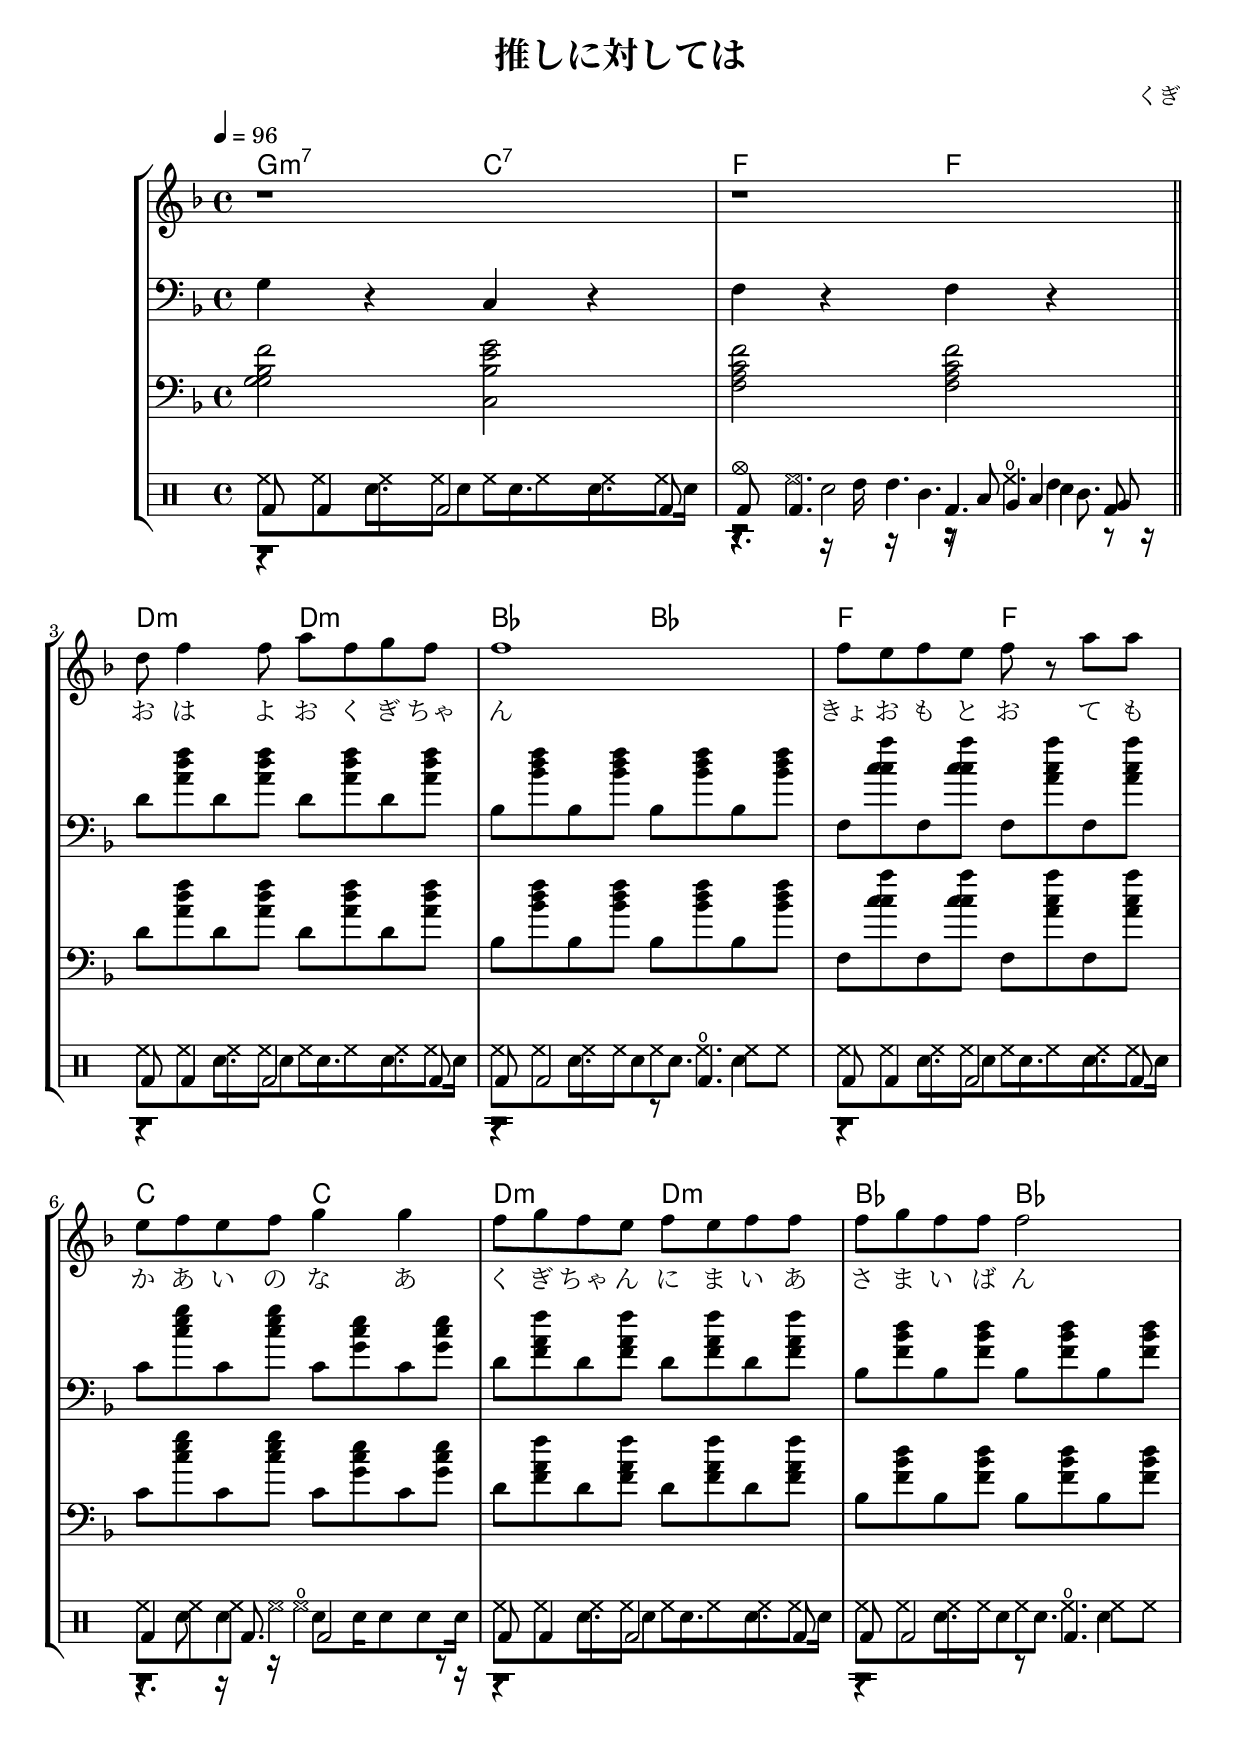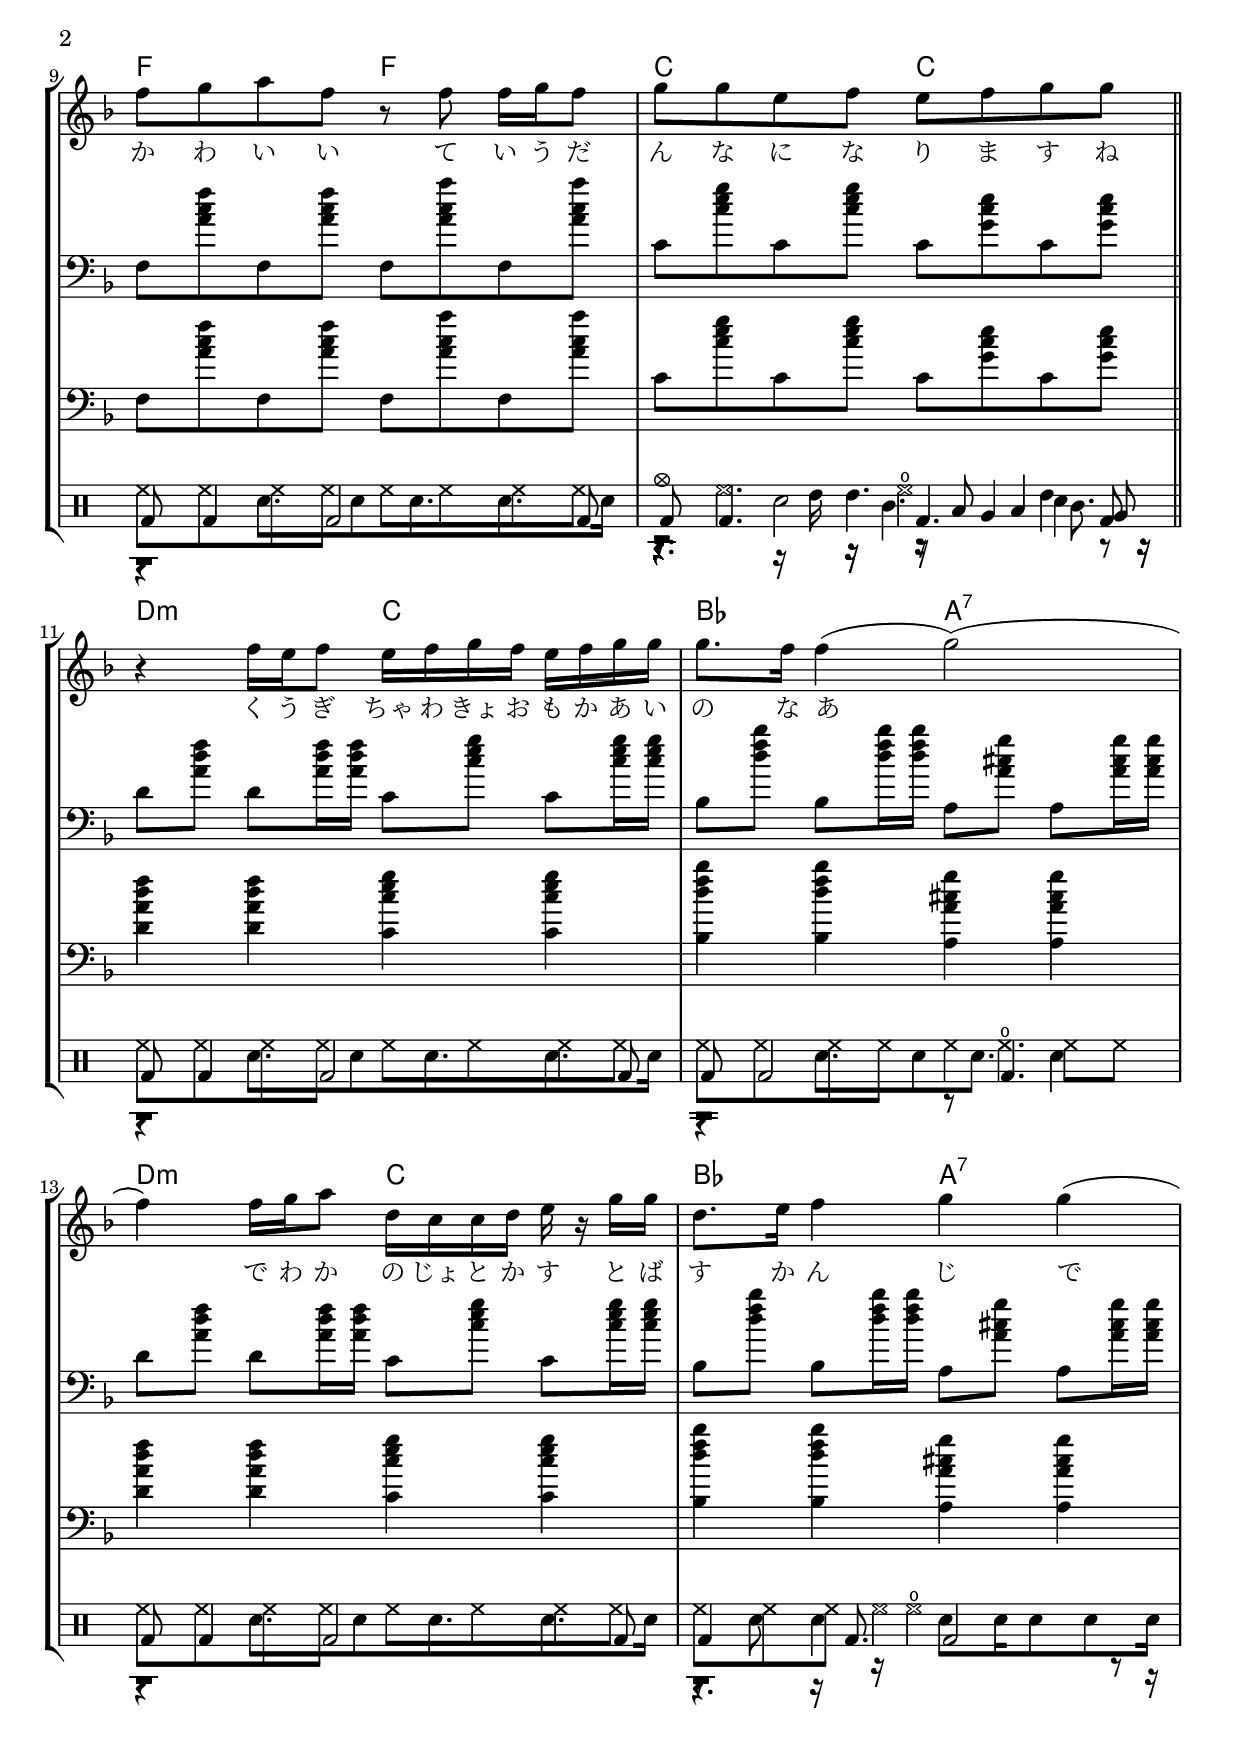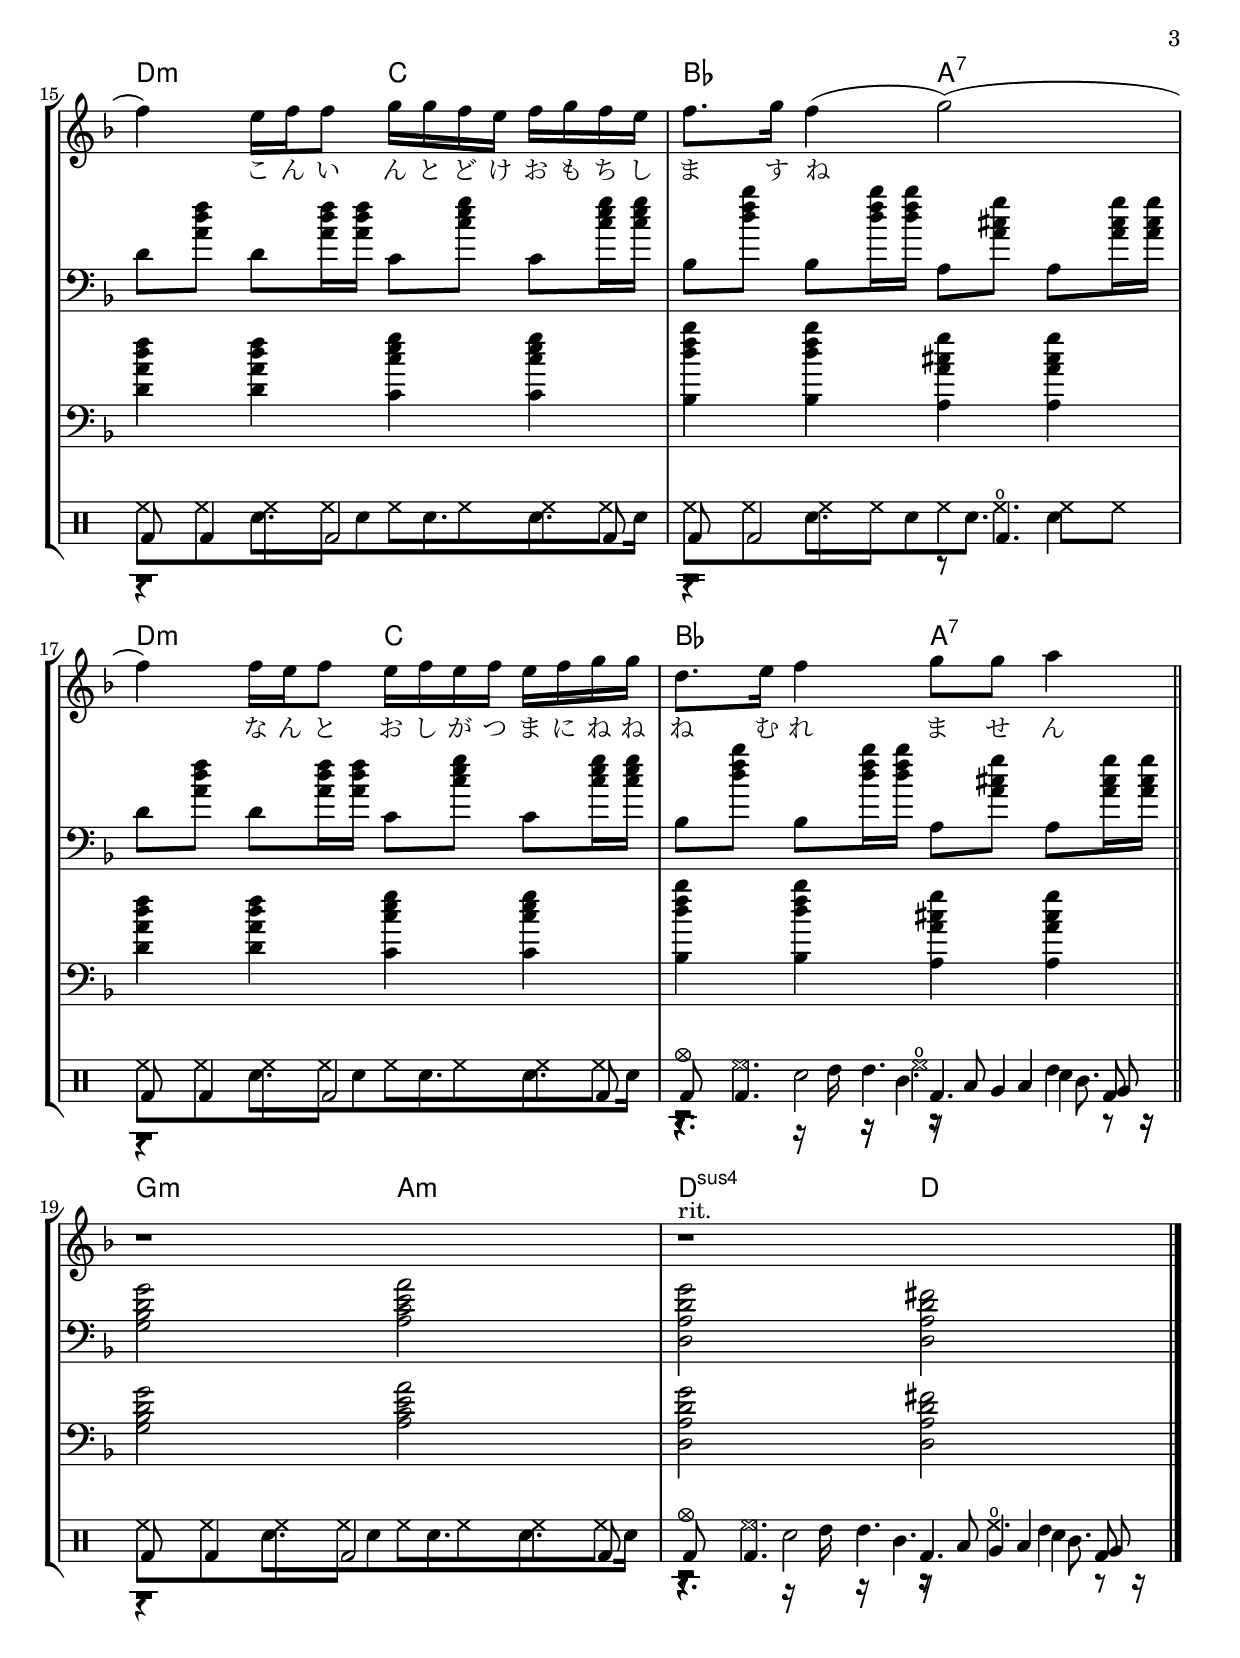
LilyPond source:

\version "2.12.1"

\header {
	title = \markup {推しに対しては}
	composer = \markup \center-column {くぎ}
}

harmony = \chordmode {
	g2:min7 c:7 f f 

	d:m d:m bes bes f f c c d:m d:m bes bes f f c c 

	d:m c bes a:7 d:m c bes a:7 d:m c bes a:7 d:m c bes a:7 

	g:m a:m d:sus4 d 
}

melody = {
	\key f \major
	\tempo 4 = 96
	r1 | r1   
	\set Staff.midiInstrument = #"mmi0.38"
	 d''8  f''4  f''8  a''8  f''8  g''8  f''8 
	f''1 
	f''8  e''8  f''8  e''8  f''8  r8  a''8  a''8 
	e''8  f''8  e''8  f''8  g''4  g''4 
	f''8  g''8  f''8  e''8  f''8  e''8  f''8  f''8 
	f''8  g''8  f''8  f''8  f''2 
	f''8  g''8  a''8  f''8  r8  f''8  f''16  g''16  f''8 
	g''8  g''8  e''8  f''8  e''8  f''8  g''8  g''8
	\set Staff.midiInstrument = #"mmi0.38"
	r4 f''16  e''16  f''8  e''16  f''16  g''16  f''16  e''16  f''16  g''16  g''16 
	g''8.  f''16  f''4  (g''2) 
	(f''4)  f''16  g''16  a''8  d''16  c''16  c''16  d''16  e''16  r16  g''16  g''16 
	d''8.  e''16  f''4  g''4  g''4 
	(f''4)  e''16  f''16  f''8  g''16  g''16  f''16  e''16  f''16  g''16  f''16  e''16 
	f''8.  g''16  f''4  (g''2) 
	(f''4)  f''16  e''16  f''8  e''16  f''16  e''16  f''16  e''16  f''16  g''16  g''16 
	d''8.  e''16  f''4  g''8  g''8  a''4
	r1 | r1^"rit." \bar "|."
}

words = \lyricmode {
	
	お  は  よ  お  く  ぎ  ちゃ  ん  きょ  お  も  と  お  て  も  か  あ  い  の  な  あ  く  ぎ  ちゃ  ん  に  ま  い  あ  さ  ま  い  ば  ん  か  わ  い  い  て  い  う  だ  ん  な  に  な  り  ま  す  ね  
	く  う  ぎ  ちゃ  わ  きょ  お  も  か  あ  い  の  な  あ  で  わ  か  の  じょ  と  か  す  と  ば  す  か  ん  じ  で  こ  ん  い  ん  と  ど  け  お  も  ち  し  ま  す  ね  な  ん  と  お  し  が  つ  ま  に  ね  ね  ね  む  れ  ま  せ  ん  
	
}

tempochange = {
	\tempo 4 = 96
	r1 | r1 \bar "||"
	\tempo 4 = 96
	r1 | r1 | r1 | r1 | r1 | r1 | r1 | r1 \bar "||"
	\tempo 4 = 96
	r1 | r1 | r1 | r1 | r1 | r1 | r1 | r1 \bar "||"
	\tempo 4 = 96
	r1 | \tempo 4 = 72 r2 \tempo 4 = 64 r2 \bar "|."
}

mainacc = {
	\clef bass
	\set Staff.midiInstrument = #"String Ensemble 2"
	\key f \major
	\tempo 4 = 96
	g4 r4
	c4 r4
	f4 r4
	f4 r4
	\bar "||"

	\set Staff.midiInstrument = #"Pizzicato Strings"
	d'8 <a' d'' f''> d' <a' d'' f''>
	d'8 <a' d'' f''> d' <a' d'' f''>
	bes8 <bes' d'' f''> bes <bes' d'' f''>
	bes8 <bes' d'' f''> bes <bes' d'' f''>
	f8 <c'' c'' a''> f <c'' c'' a''>
	f8 <a' c'' a''> f <a' c'' a''>
	c'8 <c'' e'' g''> c' <c'' e'' g''>
	c'8 <g' c'' e''> c' <g' c'' e''>
	d'8 <f' a' f''> d' <f' a' f''>
	d'8 <f' a' f''> d' <f' a' f''>
	bes8 <f' bes' d''> bes <f' bes' d''>
	bes8 <f' bes' d''> bes <f' bes' d''>
	f8 <a' c'' f''> f <a' c'' f''>
	f8 <a' c'' a''> f <a' c'' a''>
	c'8 <c'' e'' g''> c' <c'' e'' g''>
	c'8 <g' c'' e''> c' <g' c'' e''>
	\bar "||"

	\set Staff.midiInstrument = #"String Ensemble 1"
	d'8 <a' d'' f''> d' <a' d'' f''>16 <a' d'' f''>
	c'8 <c'' e'' g''> c' <c'' e'' g''>16 <c'' e'' g''>
	bes8 <d'' f'' bes''> bes <d'' f'' bes''>16 <d'' f'' bes''>
	a8 <a' cis'' g''> a <a' cis'' g''>16 <a' cis'' g''>
	d'8 <a' d'' f''> d' <a' d'' f''>16 <a' d'' f''>
	c'8 <c'' e'' g''> c' <c'' e'' g''>16 <c'' e'' g''>
	bes8 <d'' f'' bes''> bes <d'' f'' bes''>16 <d'' f'' bes''>
	a8 <a' cis'' g''> a <a' cis'' g''>16 <a' cis'' g''>
	d'8 <a' d'' f''> d' <a' d'' f''>16 <a' d'' f''>
	c'8 <c'' e'' g''> c' <c'' e'' g''>16 <c'' e'' g''>
	bes8 <d'' f'' bes''> bes <d'' f'' bes''>16 <d'' f'' bes''>
	a8 <a' cis'' g''> a <a' cis'' g''>16 <a' cis'' g''>
	d'8 <a' d'' f''> d' <a' d'' f''>16 <a' d'' f''>
	c'8 <c'' e'' g''> c' <c'' e'' g''>16 <c'' e'' g''>
	bes8 <d'' f'' bes''> bes <d'' f'' bes''>16 <d'' f'' bes''>
	a8 <a' cis'' g''> a <a' cis'' g''>16 <a' cis'' g''>
	\bar "||"

	\set Staff.midiInstrument = #"String Ensemble 1"
	<g bes d' g'>2
	<a c' e' a'>2
	<d a d' g'>2
	<d a d' fis'>2
	\bar "|."
}

subacc = {
	\clef bass
	\set Staff.midiInstrument = #"Pad 4 (choir)"
	\key f \major
	\tempo 4 = 96
	<g g bes f'>2
	<c bes e' g'>2
	<f a c' f'>2
	<f a c' f'>2
	\bar "||"

	\set Staff.midiInstrument = #"FX 3 (crystal)"
	d'8 <a' d'' f''> d' <a' d'' f''>
	d'8 <a' d'' f''> d' <a' d'' f''>
	bes8 <bes' d'' f''> bes <bes' d'' f''>
	bes8 <bes' d'' f''> bes <bes' d'' f''>
	f8 <c'' c'' a''> f <c'' c'' a''>
	f8 <a' c'' a''> f <a' c'' a''>
	c'8 <c'' e'' g''> c' <c'' e'' g''>
	c'8 <g' c'' e''> c' <g' c'' e''>
	d'8 <f' a' f''> d' <f' a' f''>
	d'8 <f' a' f''> d' <f' a' f''>
	bes8 <f' bes' d''> bes <f' bes' d''>
	bes8 <f' bes' d''> bes <f' bes' d''>
	f8 <a' c'' f''> f <a' c'' f''>
	f8 <a' c'' a''> f <a' c'' a''>
	c'8 <c'' e'' g''> c' <c'' e'' g''>
	c'8 <g' c'' e''> c' <g' c'' e''>
	\bar "||"

	\set Staff.midiInstrument = #"Pad 4 (choir)"
	<d' a' d'' f''>4 <d' a' d'' f''>4
	<c' c'' e'' g''>4 <c' c'' e'' g''>4
	<bes d'' f'' bes''>4 <bes d'' f'' bes''>4
	<a a' cis'' g''>4 <a a' cis'' g''>4
	<d' a' d'' f''>4 <d' a' d'' f''>4
	<c' c'' e'' g''>4 <c' c'' e'' g''>4
	<bes d'' f'' bes''>4 <bes d'' f'' bes''>4
	<a a' cis'' g''>4 <a a' cis'' g''>4
	<d' a' d'' f''>4 <d' a' d'' f''>4
	<c' c'' e'' g''>4 <c' c'' e'' g''>4
	<bes d'' f'' bes''>4 <bes d'' f'' bes''>4
	<a a' cis'' g''>4 <a a' cis'' g''>4
	<d' a' d'' f''>4 <d' a' d'' f''>4
	<c' c'' e'' g''>4 <c' c'' e'' g''>4
	<bes d'' f'' bes''>4 <bes d'' f'' bes''>4
	<a a' cis'' g''>4 <a a' cis'' g''>4
	\bar "||"

	\set Staff.midiInstrument = #"Music box"
	<g bes d' g'>2
	<a c' e' a'>2
	<d a d' g'>2
	<d a d' fis'>2
	\bar "|."
}

percA = {
	\drummode {
	hh8 hh8 hh8 hh8 hh8 hh8 hh8 hh8  |r8 hh2. r8  \bar "||"
	hh8 hh8 hh8 hh8 hh8 hh8 hh8 hh8  |hh8 hh8 hh8 hh8 hh4 hh8 hh8  |hh8 hh8 hh8 hh8 hh8 hh8 hh8 hh8  |hh8 hh8 hh8 hh2 r8  |hh8 hh8 hh8 hh8 hh8 hh8 hh8 hh8  |hh8 hh8 hh8 hh8 hh4 hh8 hh8  |hh8 hh8 hh8 hh8 hh8 hh8 hh8 hh8  |r8 hh2. r8  \bar "||"
	hh8 hh8 hh8 hh8 hh8 hh8 hh8 hh8  |hh8 hh8 hh8 hh8 hh4 hh8 hh8  |hh8 hh8 hh8 hh8 hh8 hh8 hh8 hh8  |hh8 hh8 hh8 hh2 r8  |hh8 hh8 hh8 hh8 hh8 hh8 hh8 hh8  |hh8 hh8 hh8 hh8 hh4 hh8 hh8  |hh8 hh8 hh8 hh8 hh8 hh8 hh8 hh8  |r8 hh2. r8  \bar "||"
	hh8 hh8 hh8 hh8 hh8 hh8 hh8 hh8  |r8 hh2. r8  \bar "|."
	}
}

percB = {
	\drummode {
	r4 sn8. sn8 sn8. sn8. sn16  |r4 sn2 sn4  \bar "||"
	r4 sn8. sn8 sn8. sn8. sn16  |r4 sn8. sn8 sn8. sn4  |r4 sn8. sn8 sn8. sn8. sn16  |r8 sn8 sn4 sn8 sn16 sn8 sn8 sn16  |r4 sn8. sn8 sn8. sn8. sn16  |r4 sn8. sn8 sn8. sn4  |r4 sn8. sn8 sn8. sn8. sn16  |r4 sn2 sn4  \bar "||"
	r4 sn8. sn8 sn8. sn8. sn16  |r4 sn8. sn8 sn8. sn4  |r4 sn8. sn8 sn8. sn8. sn16  |r8 sn8 sn4 sn8 sn16 sn8 sn8 sn16  |r4 sn8. sn8 sn8. sn8. sn16  |r4 sn8. sn8 sn8. sn4  |r4 sn8. sn8 sn8. sn8. sn16  |r4 sn2 sn4  \bar "||"
	r4 sn8. sn8 sn8. sn8. sn16  |r4 sn2 sn4  \bar "|."
	}
}

percC = {
	\drummode {
	bd8 bd4 bd2 bd8  |bd8 bd4. bd4. bd8  \bar "||"
	bd8 bd4 bd2 bd8  |bd8 bd2 bd4.  |bd8 bd4 bd2 bd8  |bd4 r16 bd8. bd2  |bd8 bd4 bd2 bd8  |bd8 bd2 bd4.  |bd8 bd4 bd2 bd8  |bd8 bd4. bd4. bd8  \bar "||"
	bd8 bd4 bd2 bd8  |bd8 bd2 bd4.  |bd8 bd4 bd2 bd8  |bd4 r16 bd8. bd2  |bd8 bd4 bd2 bd8  |bd8 bd2 bd4.  |bd8 bd4 bd2 bd8  |bd8 bd4. bd4. bd8  \bar "||"
	bd8 bd4 bd2 bd8  |bd8 bd4. bd4. bd8  \bar "|."
	}
}

percD = {
	\drummode {
	r1  |r2 r8 hho4.  \bar "||"
	r1  |r2 r8 hho4.  |r1  |r4. r16 hho2 r16  |r1  |r2 r8 hho4.  |r1  |r4. r16 hho2 r16  \bar "||"
	r1  |r2 r8 hho4.  |r1  |r4. r16 hho2 r16  |r1  |r2 r8 hho4.  |r1  |r4. r16 hho2 r16  \bar "||"
	r1  |r2 r8 hho4.  \bar "|."
	}
}

percE = {
	\drummode {
	r1 |cymc1  \bar "||"
	r1 |r1 |r1 |r1 |r1 |r1 |r1 |cymc1  \bar "||"
	r1 |r1 |r1 |r1 |r1 |r1 |r1 |cymc1  \bar "||"
	r1 |cymc1  \bar "|."
	}
}

percF = {
	\drummode {
	r1 |r4 r16 tommh16 tommh4. tommh4  \bar "||"
	r1 |r1 |r1 |r1 |r1 |r1 |r1 |r4 r16 tommh16 tommh4. tommh4  \bar "||"
	r1 |r1 |r1 |r1 |r1 |r1 |r1 |r4 r16 tommh16 tommh4. tommh4  \bar "||"
	r1 |r4 r16 tommh16 tommh4. tommh4  \bar "|."
	}
}

percG = {
	\drummode {
	r1 |r4. r16 tomml4. tomml8.  \bar "||"
	r1 |r1 |r1 |r1 |r1 |r1 |r1 |r4. r16 tomml4. tomml8.  \bar "||"
	r1 |r1 |r1 |r1 |r1 |r1 |r1 |r4. r16 tomml4. tomml8.  \bar "||"
	r1 |r4. r16 tomml4. tomml8.  \bar "|."
	}
}

percH = {
	\drummode {
	r1 |r2 r16 toml8 toml4 r16  \bar "||"
	r1 |r1 |r1 |r1 |r1 |r1 |r1 |r2 r16 toml8 toml4 r16  \bar "||"
	r1 |r1 |r1 |r1 |r1 |r1 |r1 |r2 r16 toml8 toml4 r16  \bar "||"
	r1 |r2 r16 toml8 toml4 r16  \bar "|."
	}
}

percI = {
	\drummode {
	r1 |r2 r8 tomfh4 tomfh8  \bar "||"
	r1 |r1 |r1 |r1 |r1 |r1 |r1 |r2 r8 tomfh4 tomfh8  \bar "||"
	r1 |r1 |r1 |r1 |r1 |r1 |r1 |r2 r8 tomfh4 tomfh8  \bar "||"
	r1 |r2 r8 tomfh4 tomfh8  \bar "|."
	}
}

\score {
	<<
		\new StaffGroup <<
			\new ChordNames {\harmony}
			\new Voice = "melody" {\melody}
			\new Lyrics \lyricsto "melody" \words
			\new Staff = "mainacc" {\mainacc}
			\new Staff = "subacc" {\subacc}
			\new DrumStaff <<
				\new DrumVoice {\percA}
				\new DrumVoice {\percB}
				\new DrumVoice {\percC}
				\new DrumVoice {\percD}
				\new DrumVoice {\percE}
				\new DrumVoice {\percF}
				\new DrumVoice {\percG}
				\new DrumVoice {\percH}
				\new DrumVoice {\percI}
			>>
		>>
	>>
	\layout { }
}
